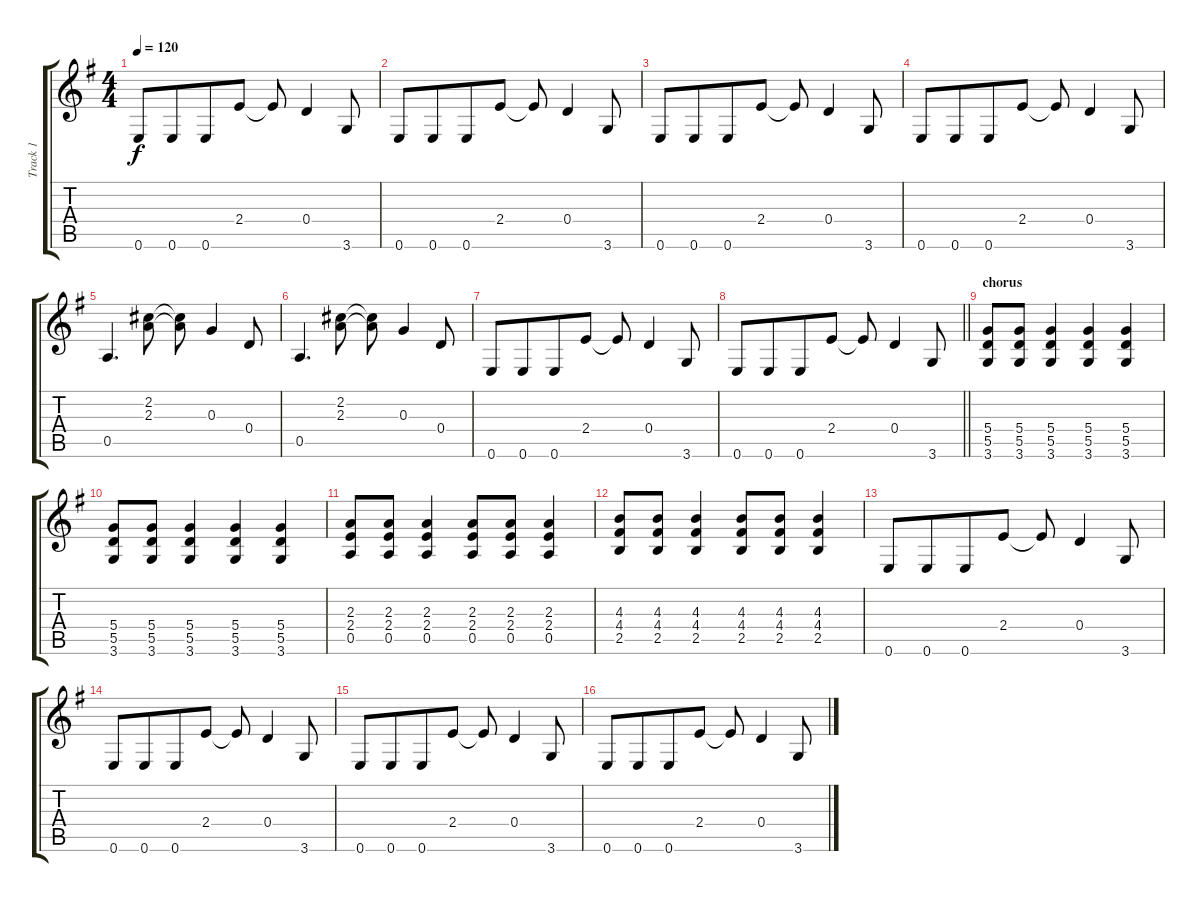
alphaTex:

\track ("Track 1" "Track 1") {instrument distortionguitar}
\staff {score tabs}
\tuning (E4 B3 G3 D3 A2 E2) {hide}
\ts (4 4)
\tempo 120
\clef g2
\ks g
0.6.8{dy f} 0.6.8{beam merge} 0.6.8 2.4.8 2.4{t}.8 0.4.4 3.6.8 |
0.6.8 0.6.8{beam merge} 0.6.8 2.4.8 2.4{t}.8 0.4.4 3.6.8 |
0.6.8 0.6.8{beam merge} 0.6.8 2.4.8 2.4{t}.8 0.4.4 3.6.8 |
0.6.8 0.6.8{beam merge} 0.6.8 2.4.8 2.4{t}.8 0.4.4 3.6.8 |
0.5.4{d} (2.2 2.3).8 (2.2{t} 2.3{t}).8 0.3.4 0.4.8 |
0.5.4{d} (2.2 2.3).8 (2.2{t} 2.3{t}).8 0.3.4 0.4.8 |
0.6.8 0.6.8{beam merge} 0.6.8 2.4.8 2.4{t}.8 0.4.4 3.6.8 |
\barLineRight lightlight
0.6.8 0.6.8{beam merge} 0.6.8 2.4.8 2.4{t}.8 0.4.4 3.6.8 |
\section ("" "chorus")
(5.4 5.5 3.6).8 (5.4 5.5 3.6).8 (5.4 5.5 3.6).4 (5.4 5.5 3.6).4 (5.4 5.5 3.6).4 |
(5.4 5.5 3.6).8 (5.4 5.5 3.6).8 (5.4 5.5 3.6).4 (5.4 5.5 3.6).4 (5.4 5.5 3.6).4 |
(2.3 2.4 0.5).8 (2.3 2.4 0.5).8 (2.3 2.4 0.5).4 (2.3 2.4 0.5).8 (2.3 2.4 0.5).8 (2.3 2.4 0.5).4 |
(4.3 4.4 2.5).8 (4.3 4.4 2.5).8 (4.3 4.4 2.5).4 (4.3 4.4 2.5).8 (4.3 4.4 2.5).8 (4.3 4.4 2.5).4 |
0.6.8 0.6.8{beam merge} 0.6.8 2.4.8 2.4{t}.8 0.4.4 3.6.8 |
0.6.8 0.6.8{beam merge} 0.6.8 2.4.8 2.4{t}.8 0.4.4 3.6.8 |
0.6.8 0.6.8{beam merge} 0.6.8 2.4.8 2.4{t}.8 0.4.4 3.6.8 |
0.6.8 0.6.8{beam merge} 0.6.8 2.4.8 2.4{t}.8 0.4.4 3.6.8
